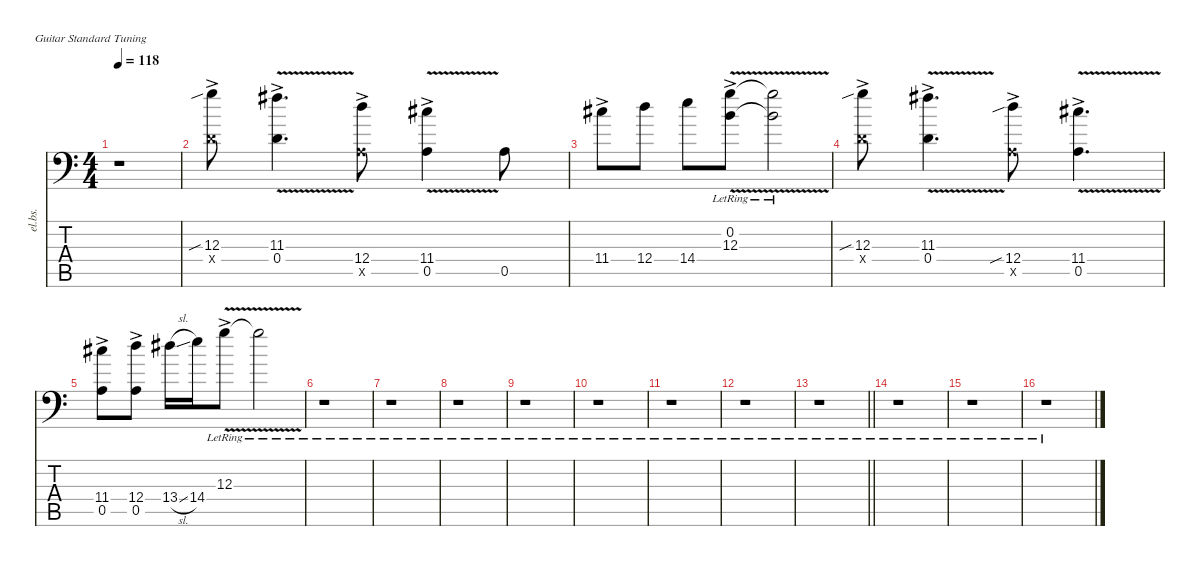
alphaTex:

\defaultSystemsLayout 4
\hideDynamics
\bracketExtendMode nobrackets
\otherSystemsTrackNameOrientation horizontal
\track ("Untitled" "el.bs.") {instrument electricbasspick}
\staff {score tabs}
\tuning (E4 B3 G3 D3 A2 E2)
\ts (4 4)
\beaming (8 2 2 2 2)
\tempo 118
\clef f4
\ks c
r.1{dy ff instrument electricbasspick} |
(12.3{sib ac} 0.4{ac x}).8 (11.3{v ac acc #} 0.4{v ac}).4{d} (12.4{ac} 0.5{ac x}).8 (11.4{v ac acc #} 0.5{v}).4{dy fff} 0.5.8 |
11.4{ac acc #}.8{dy ff} 12.4.8{dy fff} 14.4.8 (0.2{v ac lr} 12.3{v ac lr}).8{dy ff} (0.2{v lr t} 12.3{v lr t}).2{dy fff} |
(12.3{sib ac} 0.4{ac x}).8{dy ff} (11.3{v ac acc #} 0.4{v ac}).4{d} (12.4{sib ac} 0.5{ac x}).8 (11.4{v ac acc #} 0.5{v ac}).4{d} |
(11.4{ac acc #} 0.5{ac}).8 (12.4{ac} 0.5{ac}).8 13.4{sl acc #}.16{dy fff} 14.4.16 12.3{v ac lr}.8{dy ff} 12.3{v lr t}.2{dy fff} |
r.1 |
r.1 |
r.1 |
r.1 |
r.1 |
r.1 |
r.1 |
\barLineRight lightlight
r.1 |
r.1 |
r.1 |
r.1
